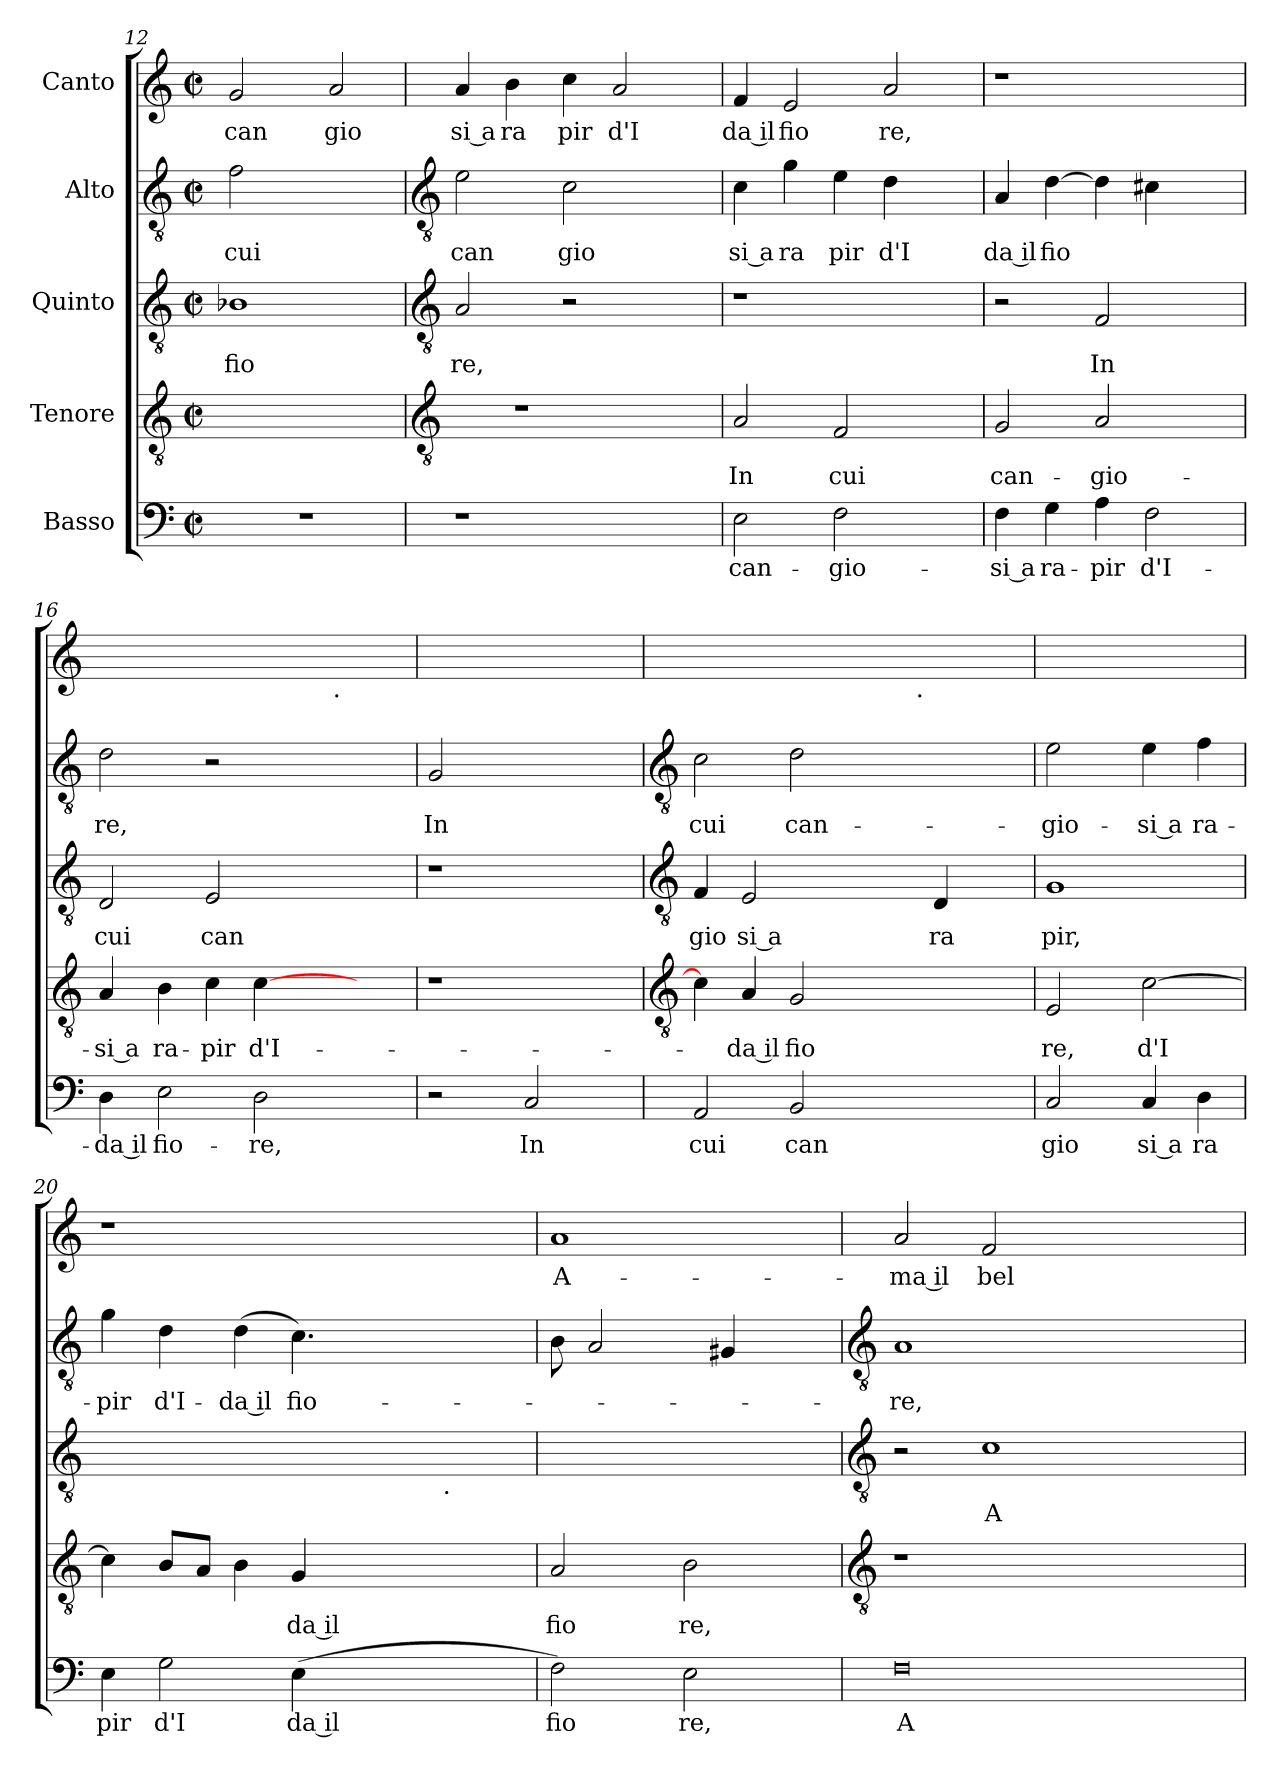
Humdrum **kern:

**kern	**text	**kern	**text	**kern	**text	**kern	**text	**kern	**text
*part5	*part5	*part4	*part4	*part3	*part3	*part2	*part2	*part1	*part1
*staff5	*staff5	*staff4	*staff4	*staff3	*staff3	*staff2	*staff2	*staff1	*staff1
*I"Basso	*	*I"Tenore	*	*I"Quinto	*	*I"Alto	*	*I"Canto	*
!!LO:LB:g=z
*clefF4	*	*clefGv2	*	*clefGv2	*	*clefGv2	*	*clefG2	*
*k[]	*	*k[]	*	*k[]	*	*k[]	*	*k[]	*
*C:	*	*C:	*	*C:	*	*C:	*	*C:	*
*M2/2	*	*M2/2	*	*M2/2	*	*M2/2	*	*M2/2	*
*met(c|)	*	*met(c|)	*	*met(c|)	*	*met(c|)	*	*met(c|)	*
=12	=12	=12	=12	=12	=12	=12	=12	=12	=12
!	!	!	!	!	!LO:LY:b	!	!LO:LY:b	!	!LO:LY:b
1r	.	4ryy	.	1B-X	fio	2f\	cui	2g/	can
.	.	2.ryy	.	.	.	.	.	.	.
!	!	!	!	!	!	!	!	!	!LO:LY:b
.	.	.	.	.	.	2ryy	.	2a/	gio
!!LO:LB:g=z
=13	=13	=13	=13	=13	=13	=13	=13	=13	=13
*	*	*clefGv2	*	*clefGv2	*	*clefGv2	*	*	*
!	!	!	!	!	!LO:LY:b	!	!LO:LY:b	!	!LO:LY:b
1r	.	4ryy	.	2A/	re,	2e\	can	4a/	si a
!	!	!	!	!	!	!	!	!	!LO:LY:b
.	.	64ryy	.	.	.	.	.	4b\	ra
.	.	1r	.	.	.	.	.	.	.
!	!	!	!	!	!	!	!LO:LY:b	!	!LO:LY:b
.	.	.	.	2r	.	2c\	gio	4cc\	pir
!	!	!	!	!	!	!	!	!	!LO:LY:b
.	.	.	.	.	.	.	.	2a/	d'I
4ryy	.	.	.	4ryy	.	4ryy	.	.	.
64ryy	.	.	.	64ryy	.	64ryy	.	64ryy	.
!!LO:LB:g=z
=14	=14	=14	=14	=14	=14	=14	=14	=14	=14
!	!LO:LY:b	!	!LO:LY:b	!	!	!	!LO:LY:b	!	!LO:LY:b
2E\	can-	2A/	In	1r	.	4c\	si a	4f/	da il
!	!	!	!	!	!	!	!LO:LY:b	!	!LO:LY:b
.	.	.	.	.	.	4g\	ra	2e/	fio
!	!LO:LY:b	!	!LO:LY:b	!	!	!	!LO:LY:b	!	!
2F\	-gio-	2F/	cui	.	.	4e\	pir	.	.
!	!	!	!	!	!	!	!LO:LY:b	!	!LO:LY:b
.	.	.	.	.	.	4d\	d'I	2a/	re,
4ryy	.	4ryy	.	4ryy	.	4ryy	.	.	.
=15	=15	=15	=15	=15	=15	=15	=15	=15	=15
!	!LO:LY:b	!	!LO:LY:b	!	!	!	!LO:LY:b	!	!
4F\	-si a	2G/	can-	2r	.	4A/	da il	1r	.
!	!LO:LY:b	!	!	!	!	!	!LO:LY:b	!	!
4G\	ra-	.	.	.	.	[4d\	fio	.	.
!	!LO:LY:b	!	!LO:LY:b	!	!LO:LY:b	!	!	!	!
4A\	-pir	2A/	-gio-	2F/	In	4d\]	.	.	.
!	!LO:LY:b	!	!	!	!	!	!	!	!
2F\	d'I-	.	.	.	.	4c#X\	.	.	.
.	.	4ryy	.	4ryy	.	4ryy	.	4ryy	.
!!LO:LB:g=z
=16	=16	=16	=16	=16	=16	=16	=16	=16	=16
!	!LO:LY:b	!	!LO:LY:b	!	!LO:LY:b	!	!LO:LY:b	!	!
4D\	-da il	4A/	-si a	2D/	cui	2d\	re,	4ryy	.
!	!LO:LY:b	!	!LO:LY:b	!	!	!	!	!	!
2E\	fio-	4B\	ra-	.	.	.	.	4ryy	.
!	!	!	!LO:LY:b	!	!LO:LY:b	!	!	!	!
.	.	4c\	-pir	2E/	can	2r	.	4ryy	.
!	!LO:LY:b	!	!LO:LY:b	!	!	!	!	!	!
2D\	-re,	[4c\	d'I-	.	.	.	.	32ryy	.
.	.	.	.	.	.	.	.	32ryy	.
.	.	.	.	.	.	.	.	32ryy	.
.	.	.	.	.	.	.	.	32ryy	.
.	.	.	.	.	.	.	.	32ryy	.
.	.	.	.	.	.	.	.	32ryy	.
!	!	!	!	!	!	!	!	!LO:TX:b:t=.	!
.	.	.	.	.	.	.	.	32ryy	.
.	.	.	.	.	.	.	.	4ryy	.
.	.	4ryy	.	4ryy	.	4ryy	.	.	.
.	.	.	.	.	.	.	.	32ryy	.
=17	=17	=17	=17	=17	=17	=17	=17	=17	=17
!	!	!	!	!	!	!	!LO:LY:b	!	!
2r	.	1r	.	1r	.	2G/	In	4ryy	.
.	.	.	.	.	.	.	.	4ryy	.
!	!LO:LY:b	!	!	!	!	!	!	!	!
2C/	In	.	.	.	.	2ryy	.	4ryy	.
.	.	.	.	.	.	.	.	32ryy	.
.	.	.	.	.	.	.	.	4ryy	.
32ryy	.	32ryy	.	32ryy	.	32ryy	.	.	.
!!LO:LB:g=z
=18	=18	=18	=18	=18	=18	=18	=18	=18	=18
*	*	*clefGv2	*	*clefGv2	*	*clefGv2	*	*	*
!	!LO:LY:b	!	!	!	!LO:LY:b	!	!LO:LY:b	!	!
2AA/	cui	4c\]	.	4F/	gio	2c\	cui	4ryy	.
!	!	!	!LO:LY:b	!	!LO:LY:b	!	!	!	!
.	.	4A/	-da il	2E/	si a	.	.	4ryy	.
!	!LO:LY:b	!	!LO:LY:b	!	!	!	!LO:LY:b	!	!
2BB/	can	2G/	fio	.	.	2d\	can-	64ryy	.
.	.	.	.	.	.	.	.	64ryy	.
.	.	.	.	.	.	.	.	64ryy	.
.	.	.	.	.	.	.	.	64ryy	.
.	.	.	.	.	.	.	.	64ryy	.
.	.	.	.	.	.	.	.	64ryy	.
.	.	.	.	.	.	.	.	64ryy	.
.	.	.	.	.	.	.	.	64ryy	.
.	.	.	.	.	.	.	.	64ryy	.
.	.	.	.	.	.	.	.	64ryy	.
.	.	.	.	.	.	.	.	64ryy	.
.	.	.	.	.	.	.	.	64ryy	.
.	.	.	.	.	.	.	.	64ryy	.
.	.	.	.	.	.	.	.	64ryy	.
!	!	!	!	!	!	!	!	!LO:TX:b:t=.	!
.	.	.	.	.	.	.	.	64ryy	.
.	.	.	.	.	.	.	.	4ryy	.
!	!	!	!	!	!LO:LY:b	!	!	!	!
.	.	.	.	4D/	ra	.	.	.	.
.	.	.	.	.	.	.	.	4ryy	.
8...ryy	.	8...ryy	.	8...ryy	.	8...ryy	.	.	.
=19	=19	=19	=19	=19	=19	=19	=19	=19	=19
!	!LO:LY:b	!	!LO:LY:b	!	!LO:LY:b	!	!LO:LY:b	!	!
2C/	gio	2E/	re,	1G	pir,	2e\	-gio-	4ryy	.
.	.	.	.	.	.	.	.	4ryy	.
!	!LO:LY:b	!	!LO:LY:b	!	!	!	!LO:LY:b	!	!
4C/	si a	[2c\	d'I	.	.	4e\	-si a	64ryy	.
.	.	.	.	.	.	.	.	64%31ryy	.
!	!LO:LY:b	!	!	!	!	!	!LO:LY:b	!	!
4D\	ra	.	.	.	.	4f\	ra-	.	.
!!LO:LB:g=z
=20	=20	=20	=20	=20	=20	=20	=20	=20	=20
!	!LO:LY:b	!	!	!	!	!	!LO:LY:b	!	!
4E\	pir	4c\]	.	4ryy	.	4g\	-pir	1r	.
!	!LO:LY:b	!	!	!	!	!	!LO:LY:b	!	!
2G\	d'I	8B/L	.	4ryy	.	4d\	d'I-	.	.
.	.	8A/J	.	.	.	.	.	.	.
!	!	!	!	!	!	!	!LO:LY:b	!	!
.	.	4B\	.	4ryy	.	(>4d\	-da il	.	.
!	!LO:LY:b	!	!LO:LY:b	!	!	!	!LO:LY:b	!	!
(>4E\	da il	4G/	da il	64ryy	.	4.c\)	fio-	.	.
.	.	.	.	64ryy	.	.	.	.	.
.	.	.	.	64ryy	.	.	.	.	.
.	.	.	.	64ryy	.	.	.	.	.
.	.	.	.	64ryy	.	.	.	.	.
.	.	.	.	64ryy	.	.	.	.	.
.	.	.	.	64ryy	.	.	.	.	.
.	.	.	.	64ryy	.	.	.	.	.
.	.	.	.	64ryy	.	.	.	.	.
.	.	.	.	64ryy	.	.	.	.	.
.	.	.	.	64ryy	.	.	.	.	.
.	.	.	.	64ryy	.	.	.	.	.
.	.	.	.	64ryy	.	.	.	.	.
.	.	.	.	64ryy	.	.	.	.	.
!	!	!	!	!LO:TX:b:t=.	!	!	!	!	!
.	.	.	.	64ryy	.	.	.	.	.
.	.	.	.	4ryy	.	.	.	.	.
8...ryy	.	8...ryy	.	.	.	.	.	8...ryy	.
.	.	.	.	.	.	16..ryy	.	.	.
=20A	=20A	=20A	=20A	=20A	=20A	=20A	=20A	=20A	=20A
!	!LO:LY:b	!	!LO:LY:b	!	!	!	!	!	!LO:LY:b
2F\)	fio	2A/	fio	4ryy	.	8B\	.	1a	A-
.	.	.	.	.	.	2A/	.	.	.
.	.	.	.	4ryy	.	.	.	.	.
!	!LO:LY:b	!	!LO:LY:b	!	!	!	!	!	!
2E\	re,	2B\	re,	4ryy	.	.	.	.	.
.	.	.	.	.	.	4G#X/	.	.	.
.	.	.	.	64ryy	.	.	.	.	.
.	.	.	.	8...ryy	.	.	.	.	.
.	.	.	.	.	.	8ryy	.	.	.
!!LO:LB:g=z
=21A	=21A	=21A	=21A	=21A	=21A	=21A	=21A	=21A	=21A
*	*	*clefGv2	*	*clefGv2	*	*clefGv2	*	*	*
!	!LO:LY:b	!	!	!	!	!	!LO:LY:b	!	!LO:LY:b
0F	A	1r	.	2r	.	1A	-re,	2a/	-ma il
!	!	!	!	!	!LO:LY:b	!	!	!	!LO:LY:b
.	.	.	.	1c	A	.	.	2f/	bel
.	.	1ryy	.	.	.	1ryy	.	1ryy	.
.	.	.	.	2ryy	.	.	.	.	.
=	=	=	=	=	=	=	=	=	=
*-	*-	*-	*-	*-	*-	*-	*-	*-	*-
